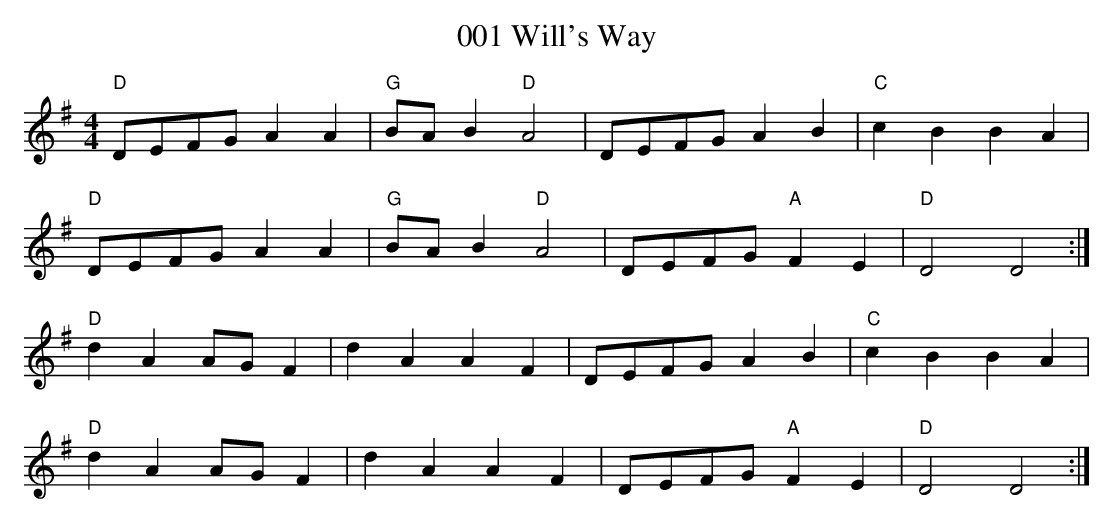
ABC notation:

X:1
T:001 Will's Way
M: 4/4
L: 1/8
K:Dmix
"D"DEFG A2 A2 | "G"BA B2 "D"A4 | DEFG A2 B2 |"C" c2 B2 B2 A2 |
"D"DEFG A2 A2 | "G"BA B2 "D"A4 | DEFG "A"F2 E2 | "D"D4 D4 :|
"D"d2 A2 AG F2 | d2 A2 A2 F2 | DEFG A2 B2 | "C"c2 B2 B2 A2 |
"D"d2 A2 AG F2 | d2 A2 A2 F2 | DEFG "A"F2 E2 | "D"D4 D4 :|
